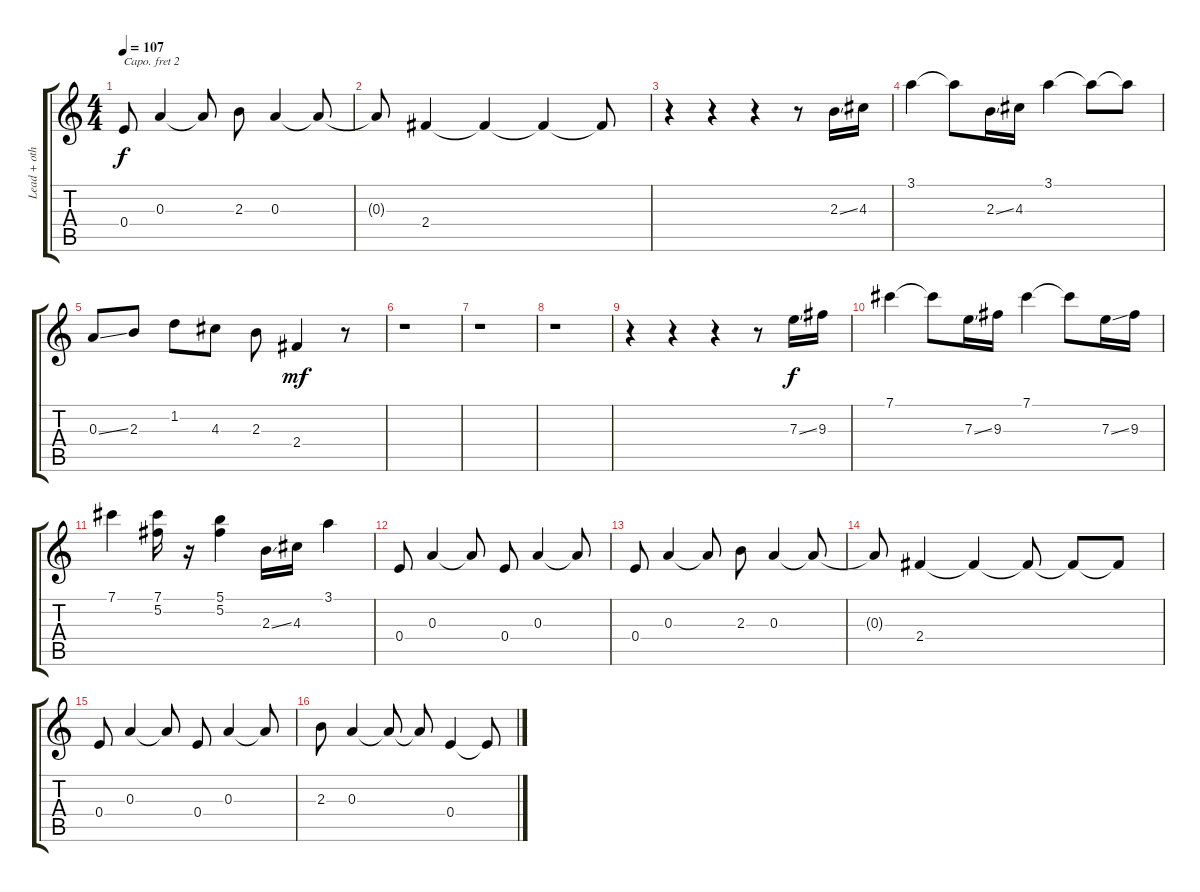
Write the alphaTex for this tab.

\track ("Lead + others" "Lead + oth") {instrument acousticguitarsteel}
\staff {score tabs}
\capo 2
\tuning (E4 B3 G3 D3 A2 B1) {hide}
\ts (4 4)
\tempo 107
\clef g2
\ks c
0.4.8{dy f} 0.3.4 0.3{t}.8 2.3.8 0.3.4 0.3{t}.8 |
0.3{t}.8 2.4.4 2.4{t}.4 2.4{t}.4 2.4{t}.8 |
r.4 r.4 r.4 r.8 2.3{ss}.16{instrument acousticguitarsteel} 4.3.16 |
3.1.4 3.1{t}.8 2.3{ss}.16 4.3.16 3.1.4 3.1{t}.8 3.1{t}.8 |
0.3{ss}.8 2.3.8 1.2.8 4.3.8 2.3.8 2.4.4{dy mf} r.8 |
r.1 |
r.1 |
r.1 |
r.4 r.4 r.4 r.8 7.3{ss}.16{dy f} 9.3.16 |
7.1.4 7.1{t}.8 7.3{ss}.16 9.3.16 7.1.4 7.1{t}.8 7.3{ss}.16 9.3.16 |
7.1.4 (7.1 5.2).16 r.16 (5.1 5.2).4 2.3{ss}.16 4.3.16 3.1.4 |
0.4.8{instrument electricguitarjazz} 0.3.4 0.3{t}.8 0.4.8 0.3.4 0.3{t}.8 |
0.4.8 0.3.4 0.3{t}.8 2.3.8 0.3.4 0.3{t}.8 |
0.3{t}.8 2.4.4 2.4{t}.4 2.4{t}.8 2.4{t}.8 2.4{t}.8 |
0.4.8 0.3.4 0.3{t}.8 0.4.8 0.3.4 0.3{t}.8 |
2.3.8 0.3.4 0.3{t}.8 0.3{t}.8 0.4.4 0.4{t}.8
